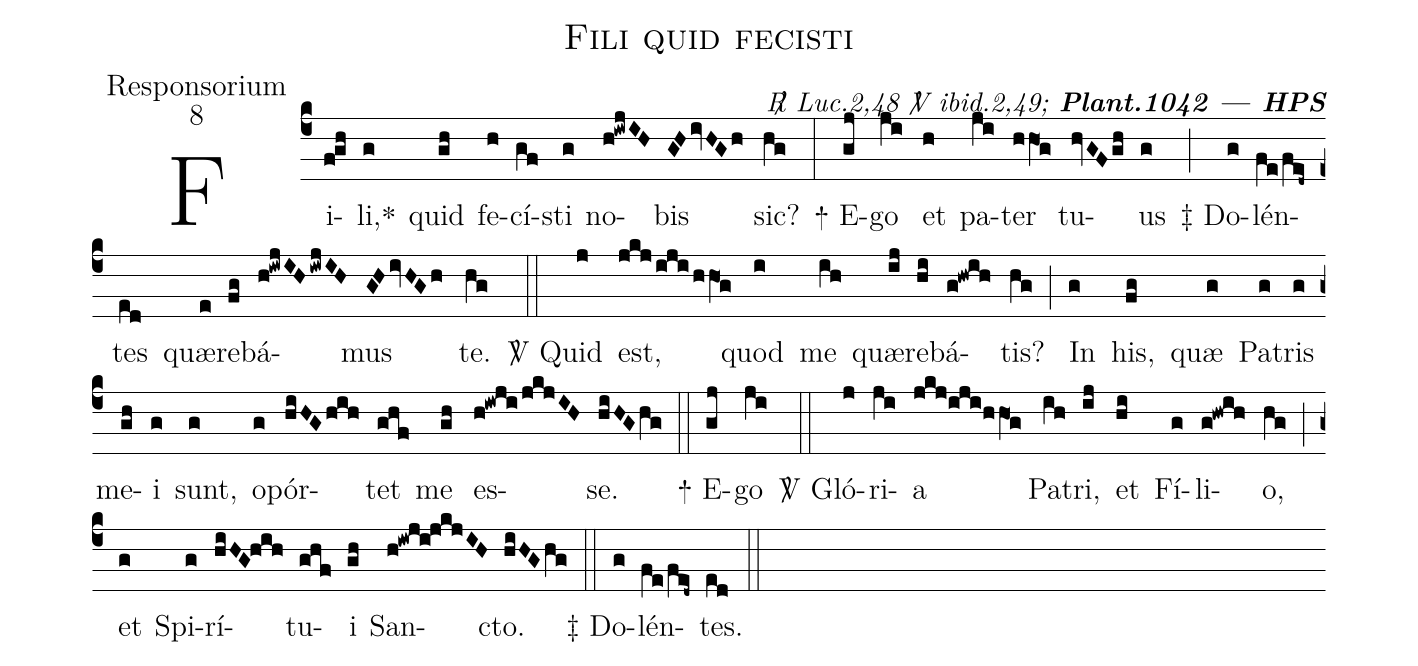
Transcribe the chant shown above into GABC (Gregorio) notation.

name:Fili quid fecisti;
office-part:Responsorium;
mode:8;
commentary:{\itshape\mdseries \Rbar\  Luc.2,48 \Vbar\   ibid.2,49;\/} {\bfseries Plant.1042 --- HPS};
%%
(c4) Fi(fgh)li,<sp>*</sp>(g) quid(gh) fe(h)cí(gf)sti(g) no(h!iwjIH)bis(GHivHGh) sic?(hg) (:)
<sp>+</sp> E(gj)go(ji) et(h) pa(ji)ter(hhO1g) tu(hvGFgh)us(g) (;)
<v>\ddag\ </v> Do(g)lén(fe/fed~)tes(ed) quæ(e)re(fg)bá(h!iwjIHiwjIH)mus(GHivHGh) te.(hg) (::)
<sp>V/</sp> Quid(j) est,(jkj/iji/hhO1g) quod(i) me(ih) quæ(ij)re(hi)bá(g!hwih)tis?(hg) (;)
In(g) his,(fg) quæ(g) Pa(g)tris(g) me(gh)i(g) sunt,(g) o(g)pór(hiHGhih)tet(ghf) me(gh) es(h!iwji/jkjIH)se.(hiHGhg) (::)
<sp>+</sp> E(gj)go(ji) (::)
<sp>V/</sp> Gló(j)ri(ji)a(jkj/0iji/0hhO1g) Pa(ih)tri,(ij) et(hi) Fí(g)li(g@hwih)o,(hg) (;)
et(g) Spi(g)rí(hiHG@hih)tu(ghf)i(gh) San(h@iwji@jkjIH)cto.(hiHG/hg) (::)
<v>\ddag\ </v> Do(g)lén(fe/fed~)tes.(ed) (::)
